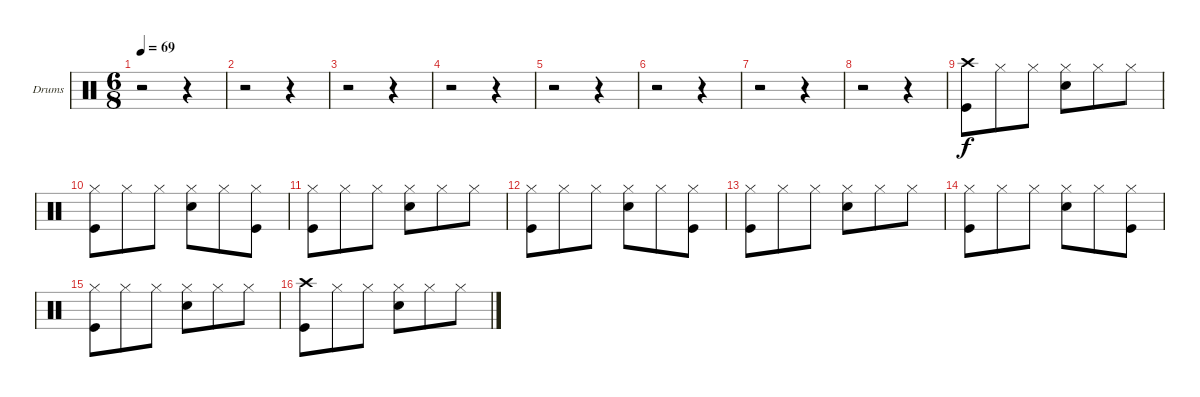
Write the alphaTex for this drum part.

\bracketExtendMode groupsimilarinstruments
\firstSystemTrackNameOrientation horizontal
\otherSystemsTrackNameOrientation horizontal
\track ("Drumkit" "Drums") {instrument percussion}
\staff {score}
\articulation defaults
\ts (6 8)
\tempo 69
\clef neutral
\ks c
r.2{dy f} r.4 |
r.2 r.4 |
r.2 r.4 |
r.2 r.4 |
r.2 r.4 |
r.2 r.4 |
r.2 r.4 |
r.2 r.4 |
("Crash high (hit)" "Kick (hit)").8 "Hi-Hat (closed)".8 "Hi-Hat (closed)".8 ("Hi-Hat (closed)" "Snare (hit) 2").8 "Hi-Hat (closed)".8 "Hi-Hat (closed)".8 |
("Hi-Hat (closed)" "Kick (hit)").8 "Hi-Hat (closed)".8 "Hi-Hat (closed)".8 ("Hi-Hat (closed)" "Snare (hit) 2").8 "Hi-Hat (closed)".8 ("Hi-Hat (closed)" "Kick (hit)").8 |
("Hi-Hat (closed)" "Kick (hit)").8 "Hi-Hat (closed)".8 "Hi-Hat (closed)".8 ("Hi-Hat (closed)" "Snare (hit) 2").8 "Hi-Hat (closed)".8 "Hi-Hat (closed)".8 |
("Hi-Hat (closed)" "Kick (hit)").8 "Hi-Hat (closed)".8 "Hi-Hat (closed)".8 ("Hi-Hat (closed)" "Snare (hit) 2").8 "Hi-Hat (closed)".8 ("Hi-Hat (closed)" "Kick (hit)").8 |
("Hi-Hat (closed)" "Kick (hit)").8 "Hi-Hat (closed)".8 "Hi-Hat (closed)".8 ("Hi-Hat (closed)" "Snare (hit) 2").8 "Hi-Hat (closed)".8 "Hi-Hat (closed)".8 |
("Hi-Hat (closed)" "Kick (hit)").8 "Hi-Hat (closed)".8 "Hi-Hat (closed)".8 ("Hi-Hat (closed)" "Snare (hit) 2").8 "Hi-Hat (closed)".8 ("Hi-Hat (closed)" "Kick (hit)").8 |
("Hi-Hat (closed)" "Kick (hit)").8 "Hi-Hat (closed)".8 "Hi-Hat (closed)".8 ("Hi-Hat (closed)" "Snare (hit) 2").8 "Hi-Hat (closed)".8 "Hi-Hat (closed)".8 |
("Crash high (hit)" "Kick (hit)").8 "Hi-Hat (closed)".8 "Hi-Hat (closed)".8 ("Hi-Hat (closed)" "Snare (hit) 2").8 "Hi-Hat (closed)".8 "Hi-Hat (closed)".8
